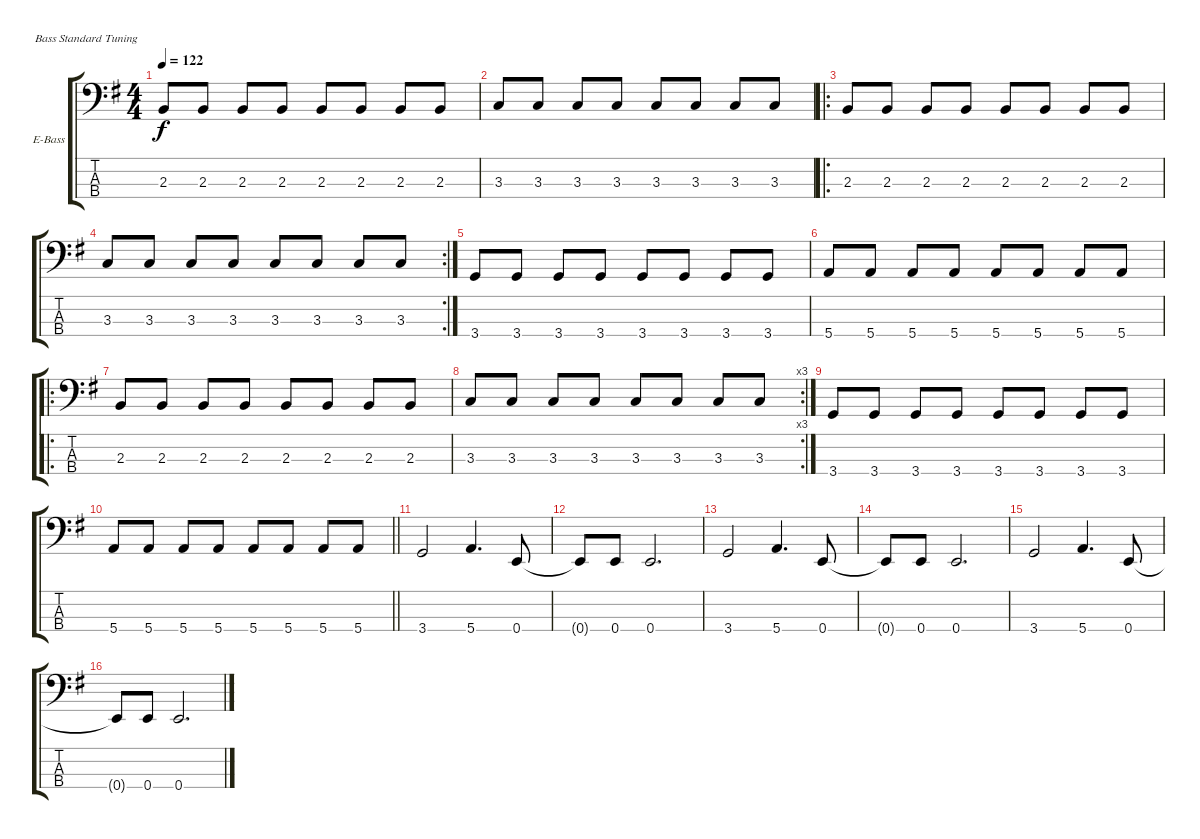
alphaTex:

\bracketExtendMode groupsimilarinstruments
\firstSystemTrackNameOrientation horizontal
\otherSystemsTrackNameOrientation horizontal
\track ("Bajo" "E-Bass") {instrument electricbassfinger}
\staff {score tabs}
\tuning (G2 D2 A1 E1)
\ts (4 4)
\tempo 122
\clef f4
\ks g
2.3.8{dy f} 2.3.8 2.3.8 2.3.8 2.3.8 2.3.8 2.3.8 2.3.8 |
3.3.8 3.3.8 3.3.8 3.3.8 3.3.8 3.3.8 3.3.8 3.3.8 |
\ro
2.3.8 2.3.8 2.3.8 2.3.8 2.3.8 2.3.8 2.3.8 2.3.8 |
\rc 2
3.3.8 3.3.8 3.3.8 3.3.8 3.3.8 3.3.8 3.3.8 3.3.8 |
3.4.8 3.4.8 3.4.8 3.4.8 3.4.8 3.4.8 3.4.8 3.4.8 |
5.4.8 5.4.8 5.4.8 5.4.8 5.4.8 5.4.8 5.4.8 5.4.8 |
\ro
2.3.8 2.3.8 2.3.8 2.3.8 2.3.8 2.3.8 2.3.8 2.3.8 |
\rc 3
3.3.8 3.3.8 3.3.8 3.3.8 3.3.8 3.3.8 3.3.8 3.3.8 |
3.4.8 3.4.8 3.4.8 3.4.8 3.4.8 3.4.8 3.4.8 3.4.8 |
\barLineRight lightlight
5.4.8 5.4.8 5.4.8 5.4.8 5.4.8 5.4.8 5.4.8 5.4.8 |
3.4.2 5.4.4{d} 0.4.8 |
0.4{t}.8 0.4.8 0.4.2{d} |
3.4.2 5.4.4{d} 0.4.8 |
0.4{t}.8 0.4.8 0.4.2{d} |
3.4.2 5.4.4{d} 0.4.8 |
0.4{t}.8 0.4.8 0.4.2{d}
